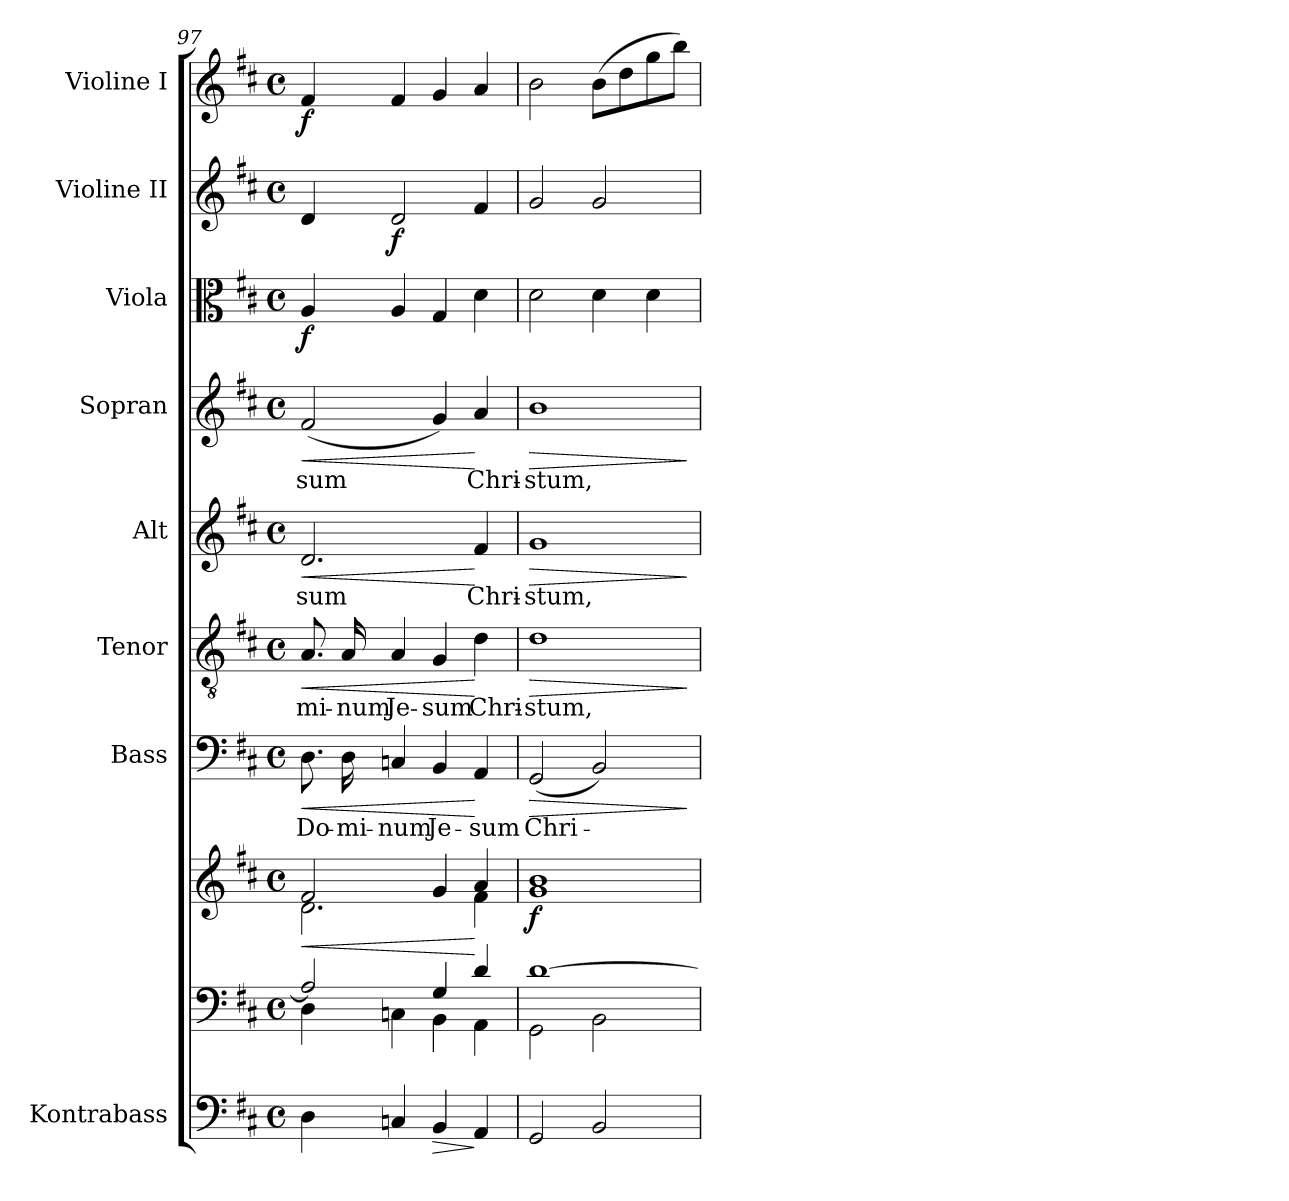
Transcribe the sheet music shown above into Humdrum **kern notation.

**kern	**dynam	**kern	**kern	**dynam	**kern	**text	**dynam	**kern	**text	**dynam	**kern	**text	**dynam	**kern	**text	**dynam	**kern	**dynam	**kern	**dynam	**kern	**dynam
*part9	*part9	*part8	*part8	*part8	*part7	*part7	*part7	*part6	*part6	*part6	*part5	*part5	*part5	*part4	*part4	*part4	*part3	*part3	*part2	*part2	*part1	*part1
*staff10	*staff10	*staff9	*staff8	*staff8/9	*staff7	*staff7	*staff7	*staff6	*staff6	*staff6	*staff5	*staff5	*staff5	*staff4	*staff4	*staff4	*staff3	*staff3	*staff2	*staff2	*staff1	*staff1
*I"Kontrabass	*	*	*	*	*I"Bass	*	*	*I"Tenor	*	*	*I"Alt	*	*	*I"Sopran	*	*	*I"Viola	*	*I"Violine II	*	*I"Violine I	*
*I'Kb.	*	*	*	*	*I'B.	*	*	*I'T.	*	*	*I'A.	*	*	*I'S.	*	*	*I'Vla.	*	*I'Vl. II	*	*I'Vl. I	*
*clefF4	*	*clefF4	*clefG2	*	*clefF4	*	*	*clefGv2	*	*	*clefG2	*	*	*clefG2	*	*	*clefC3	*	*clefG2	*	*clefG2	*
*ITrd7c12	*	*	*	*	*	*	*	*	*	*	*	*	*	*	*	*	*	*	*	*	*	*
*k[f#c#]	*	*k[f#c#]	*k[f#c#]	*	*k[f#c#]	*	*	*k[f#c#]	*	*	*k[f#c#]	*	*	*k[f#c#]	*	*	*k[f#c#]	*	*k[f#c#]	*	*k[f#c#]	*
*D:	*	*D:	*D:	*	*D:	*	*	*D:	*	*	*D:	*	*	*D:	*	*	*D:	*	*D:	*	*D:	*
*M4/4	*	*M4/4	*M4/4	*	*M4/4	*	*	*M4/4	*	*	*M4/4	*	*	*M4/4	*	*	*M4/4	*	*M4/4	*	*M4/4	*
*met(c)	*	*met(c)	*met(c)	*	*met(c)	*	*	*met(c)	*	*	*met(c)	*	*	*met(c)	*	*	*met(c)	*	*met(c)	*	*met(c)	*
=97	=97	=97	=97	=97	=97	=97	=97	=97	=97	=97	=97	=97	=97	=97	=97	=97	=97	=97	=97	=97	=97	=97
*	*	*^	*	*	*	*	*	*	*	*	*	*	*	*	*	*	*	*	*	*	*	*
!	!	!	!	!	!LO:HP:b	!	!LO:LY:b	!LO:HP:b	!	!LO:LY:b	!LO:HP:b	!	!LO:LY:b	!LO:HP:b	!	!LO:LY:b	!LO:HP:b	!	!LO:DY:b	!	!	!	!LO:DY:b
*	*	*	*	*^	*	*	*	*	*	*	*	*	*	*	*	*	*	*	*	*	*	*	*
4DD\	.	2A/]	4D\	2f#/	2.d\	<	8.D\	Do-	<	8.A/	-mi-	<	2.d/	-sum	<	(<2f#/	-sum	<	4A/	f	4d/	.	4f#/	f
!	!	!	!	!	!	!	!	!LO:LY:b	!	!	!LO:LY:b	!	!	!	!	!	!	!	!	!	!	!	!	!
.	.	.	.	.	.	.	16D\	-mi-	.	16A/	-num	.	.	.	.	.	.	.	.	.	.	.	.	.
!	!	!	!	!	!	!	!	!LO:LY:b	!	!	!LO:LY:b	!	!	!	!	!	!	!	!	!	!	!LO:DY:b	!	!
4CCn/	.	.	4Cn\	.	.	.	4Cn/	-num	.	4A/	Je-	.	.	.	.	.	.	.	4A/	.	2d/	f	4f#/	.
!	!LO:HP:b	!	!	!	!	!	!	!LO:LY:b	!	!	!LO:LY:b	!	!	!	!	!	!	!	!	!	!	!	!	!
4BBB/	>	4G/	4BB\	4g/	.	.	4BB/	Je-	.	4G/	-sum	.	.	.	.	4g/)	.	.	4G/	.	.	.	4g/	.
!	!	!	!	!	!	!	!	!LO:LY:b	!	!	!LO:LY:b	!	!	!LO:LY:b	!	!	!LO:LY:b	!	!	!	!	!	!	!
4AAA/	]	4d/	4AA\	4a/	4f#\	[	4AA/	-sum	[	4d\	Chri-	[	4f#/	Chri-	[	4a/	Chri-	[	4d\	.	4f#/	.	4a/	.
=98	=98	=98	=98	=98	=98	=98	=98	=98	=98	=98	=98	=98	=98	=98	=98	=98	=98	=98	=98	=98	=98	=98	=98	=98
!	!	!	!	!	!	!LO:DY:b	!	!LO:LY:b	!LO:HP:b	!	!LO:LY:b	!LO:HP:b	!	!LO:LY:b	!LO:HP:b	!	!LO:LY:b	!LO:HP:b	!	!	!	!	!	!
2GGG/	.	[>1d	2GG\	1b	1g	f	(<2GG/	Chri-	>	1d	-stum,	>	1g	-stum,	>	1b	-stum,	>	2d\	.	2g/	.	2b\	.
2BBB/	.	.	2BB\	.	.	.	2BB/)	.	.	.	.	.	.	.	.	.	.	.	4d\	.	2g/	.	(>8b\L	.
.	.	.	.	.	.	.	.	.	.	.	.	.	.	.	.	.	.	.	.	.	.	.	8dd\	.
.	.	.	.	.	.	.	.	.	.	.	.	.	.	.	.	.	.	.	4d\	.	.	.	8gg\	.
.	.	.	.	.	.	.	.	.	.	.	.	.	.	.	.	.	.	.	.	.	.	.	8bb\J)	.
*	*	*v	*v	*	*	*	*	*	*	*	*	*	*	*	*	*	*	*	*	*	*	*	*	*
*	*	*	*v	*v	*	*	*	*	*	*	*	*	*	*	*	*	*	*	*	*	*	*	*
.	.	.	.	.	.	.	]	.	.	]	.	.	]	.	.	]	.	.	.	.	.	.
=	=	=	=	=	=	=	=	=	=	=	=	=	=	=	=	=	=	=	=	=	=	=
*-	*-	*-	*-	*-	*-	*-	*-	*-	*-	*-	*-	*-	*-	*-	*-	*-	*-	*-	*-	*-	*-	*-
